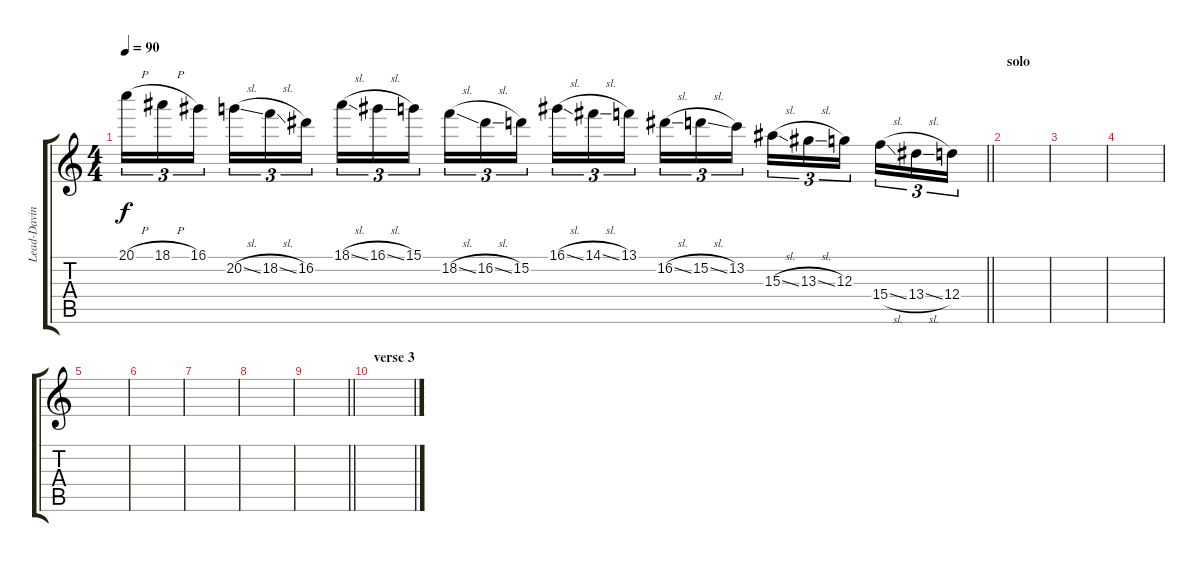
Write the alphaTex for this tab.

\track ("Lead-Davin" "Lead-Davin") {mute instrument overdrivenguitar}
\staff {score tabs}
\tuning (E4 B3 G3 D3 A2 E2) {hide}
\ts (4 4)
\tempo 90
\clef g2
\barLineRight lightlight
\ks c
20.1{h}.16{tu (3 2) dy f} 18.1{h}.16{tu (3 2)} 16.1.16{tu (3 2) beam splitsecondary} 20.2{sl}.16{tu (3 2)} 18.2{sl}.16{tu (3 2)} 16.2.16{tu (3 2)} 18.1{sl}.16{tu (3 2)} 16.1{sl}.16{tu (3 2)} 15.1.16{tu (3 2) beam splitsecondary} 18.2{sl}.16{tu (3 2)} 16.2{sl}.16{tu (3 2)} 15.2.16{tu (3 2)} 16.1{sl}.16{tu (3 2)} 14.1{sl}.16{tu (3 2)} 13.1.16{tu (3 2) beam splitsecondary} 16.2{sl}.16{tu (3 2)} 15.2{sl}.16{tu (3 2)} 13.2.16{tu (3 2)} 15.3{sl}.16{tu (3 2)} 13.3{sl}.16{tu (3 2)} 12.3.16{tu (3 2) beam splitsecondary} 15.4{sl}.16{tu (3 2)} 13.4{sl}.16{tu (3 2)} 12.4.16{tu (3 2)} |
\section ("" "solo")
|
|
|
|
|
|
|
\barLineRight lightlight
|
\section ("" "verse 3")
